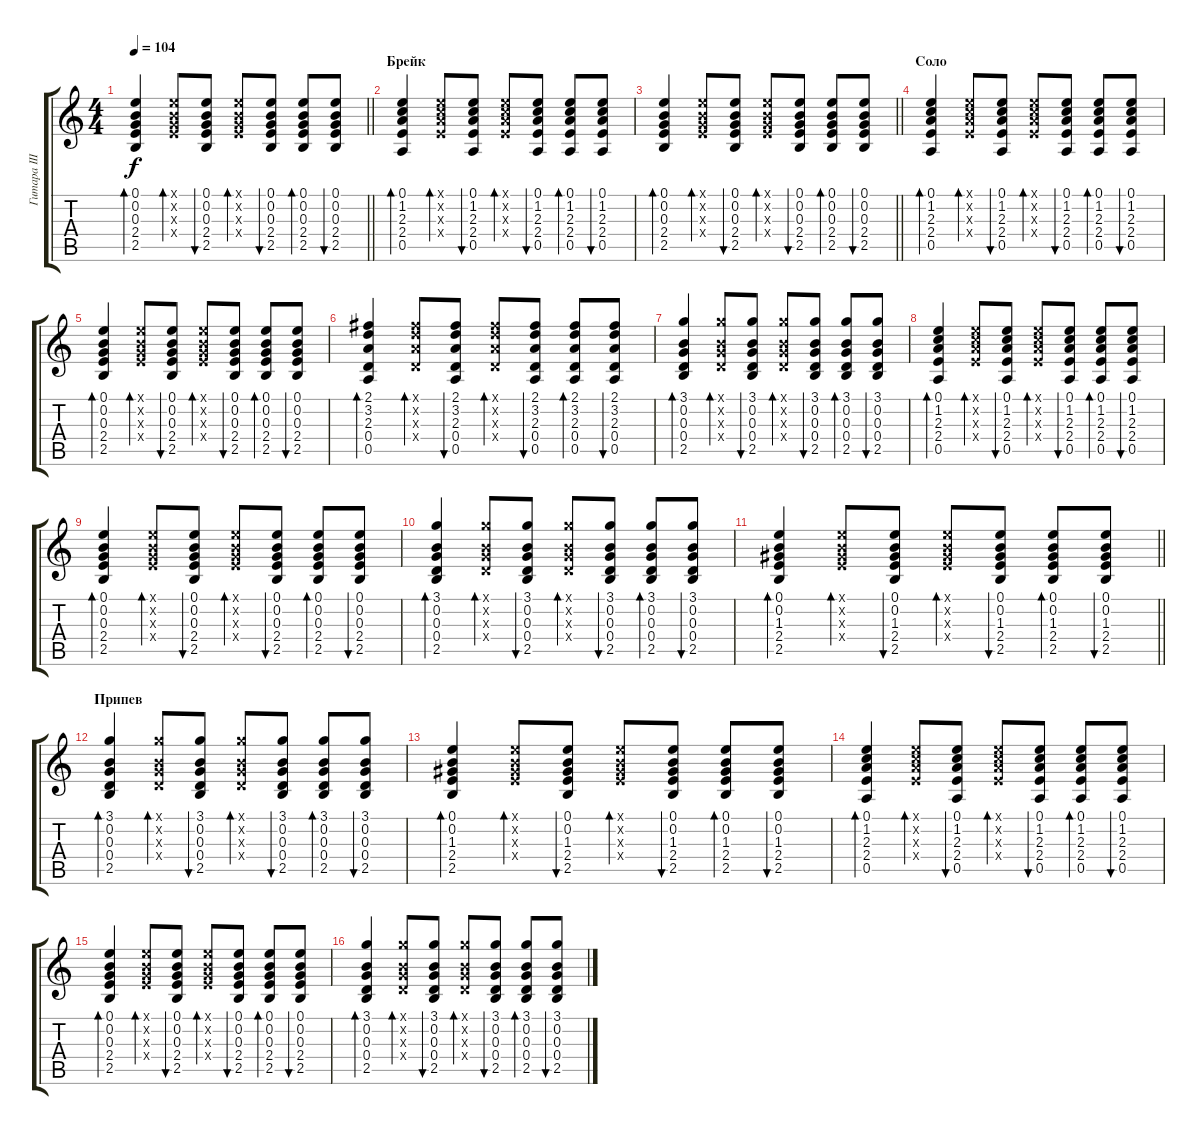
\track ("Гитара III" "Гитара III") {instrument electricguitarclean}
\staff {score tabs}
\tuning (E4 B3 G3 D3 A2 E2) {hide}
\ts (4 4)
\tempo 104
\clef g2
\barLineRight lightlight
\ks c
(0.1 0.2 0.3 2.4 2.5).4{bd 60 dy f} (0.1{x} 0.2{x} 0.3{x} 2.4{x}).8{bd 60} (0.1 0.2 0.3 2.4 2.5).8{bu 60} (0.1{x} 0.2{x} 0.3{x} 2.4{x}).8{bd 60} (0.1 0.2 0.3 2.4 2.5).8{bu 60} (0.1 0.2 0.3 2.4 2.5).8{bd 60} (0.1 0.2 0.3 2.4 2.5).8{bu 60} |
\section ("" "Брейк")
(0.1 1.2 2.3 2.4 0.5).4{bd 60} (0.1{x} 1.2{x} 2.3{x} 2.4{x}).8{bd 60} (0.1 1.2 2.3 2.4 0.5).8{bu 60} (0.1{x} 1.2{x} 2.3{x} 2.4{x}).8{bd 60} (0.1 1.2 2.3 2.4 0.5).8{bu 60} (0.1 1.2 2.3 2.4 0.5).8{bd 60} (0.1 1.2 2.3 2.4 0.5).8{bu 60} |
\barLineRight lightlight
(0.1 0.2 0.3 2.4 2.5).4{bd 60} (0.1{x} 0.2{x} 0.3{x} 2.4{x}).8{bd 60} (0.1 0.2 0.3 2.4 2.5).8{bu 60} (0.1{x} 0.2{x} 0.3{x} 2.4{x}).8{bd 60} (0.1 0.2 0.3 2.4 2.5).8{bu 60} (0.1 0.2 0.3 2.4 2.5).8{bd 60} (0.1 0.2 0.3 2.4 2.5).8{bu 60} |
\section ("" "Соло")
(0.1 1.2 2.3 2.4 0.5).4{bd 60} (0.1{x} 1.2{x} 2.3{x} 2.4{x}).8{bd 60} (0.1 1.2 2.3 2.4 0.5).8{bu 60} (0.1{x} 1.2{x} 2.3{x} 2.4{x}).8{bd 60} (0.1 1.2 2.3 2.4 0.5).8{bu 60} (0.1 1.2 2.3 2.4 0.5).8{bd 60} (0.1 1.2 2.3 2.4 0.5).8{bu 60} |
(0.1 0.2 0.3 2.4 2.5).4{bd 60} (0.1{x} 0.2{x} 0.3{x} 2.4{x}).8{bd 60} (0.1 0.2 0.3 2.4 2.5).8{bu 60} (0.1{x} 0.2{x} 0.3{x} 2.4{x}).8{bd 60} (0.1 0.2 0.3 2.4 2.5).8{bu 60} (0.1 0.2 0.3 2.4 2.5).8{bd 60} (0.1 0.2 0.3 2.4 2.5).8{bu 60} |
(2.1 3.2 2.3 0.4 0.5).4{bd 60} (2.1{x} 3.2{x} 2.3{x} 0.4{x}).8{bd 60} (2.1 3.2 2.3 0.4 0.5).8{bu 60} (2.1{x} 3.2{x} 2.3{x} 0.4{x}).8{bd 60} (2.1 3.2 2.3 0.4 0.5).8{bu 60} (2.1 3.2 2.3 0.4 0.5).8{bd 60} (2.1 3.2 2.3 0.4 0.5).8{bu 60} |
(3.1 0.2 0.3 0.4 2.5).4{bd 60} (3.1{x} 0.2{x} 0.3{x} 0.4{x}).8{bd 60} (3.1 0.2 0.3 0.4 2.5).8{bu 60} (3.1{x} 0.2{x} 0.3{x} 0.4{x}).8{bd 60} (3.1 0.2 0.3 0.4 2.5).8{bu 60} (3.1 0.2 0.3 0.4 2.5).8{bd 60} (3.1 0.2 0.3 0.4 2.5).8{bu 60} |
(0.1 1.2 2.3 2.4 0.5).4{bd 60} (0.1{x} 1.2{x} 2.3{x} 2.4{x}).8{bd 60} (0.1 1.2 2.3 2.4 0.5).8{bu 60} (0.1{x} 1.2{x} 2.3{x} 2.4{x}).8{bd 60} (0.1 1.2 2.3 2.4 0.5).8{bu 60} (0.1 1.2 2.3 2.4 0.5).8{bd 60} (0.1 1.2 2.3 2.4 0.5).8{bu 60} |
(0.1 0.2 0.3 2.4 2.5).4{bd 60} (0.1{x} 0.2{x} 0.3{x} 2.4{x}).8{bd 60} (0.1 0.2 0.3 2.4 2.5).8{bu 60} (0.1{x} 0.2{x} 0.3{x} 2.4{x}).8{bd 60} (0.1 0.2 0.3 2.4 2.5).8{bu 60} (0.1 0.2 0.3 2.4 2.5).8{bd 60} (0.1 0.2 0.3 2.4 2.5).8{bu 60} |
(3.1 0.2 0.3 0.4 2.5).4{bd 60} (3.1{x} 0.2{x} 0.3{x} 0.4{x}).8{bd 60} (3.1 0.2 0.3 0.4 2.5).8{bu 60} (3.1{x} 0.2{x} 0.3{x} 0.4{x}).8{bd 60} (3.1 0.2 0.3 0.4 2.5).8{bu 60} (3.1 0.2 0.3 0.4 2.5).8{bd 60} (3.1 0.2 0.3 0.4 2.5).8{bu 60} |
\barLineRight lightlight
(0.1 0.2 1.3 2.4 2.5).4{bd 60} (0.1{x} 0.2{x} 1.3{x} 2.4{x}).8{bd 60} (0.1 0.2 1.3 2.4 2.5).8{bu 60} (0.1{x} 0.2{x} 1.3{x} 2.4{x}).8{bd 60} (0.1 0.2 1.3 2.4 2.5).8{bu 60} (0.1 0.2 1.3 2.4 2.5).8{bd 60} (0.1 0.2 1.3 2.4 2.5).8{bu 60} |
\section ("" "Припев")
(3.1 0.2 0.3 0.4 2.5).4{bd 60} (3.1{x} 0.2{x} 0.3{x} 0.4{x}).8{bd 60} (3.1 0.2 0.3 0.4 2.5).8{bu 60} (3.1{x} 0.2{x} 0.3{x} 0.4{x}).8{bd 60} (3.1 0.2 0.3 0.4 2.5).8{bu 60} (3.1 0.2 0.3 0.4 2.5).8{bd 60} (3.1 0.2 0.3 0.4 2.5).8{bu 60} |
(0.1 0.2 1.3 2.4 2.5).4{bd 60} (0.1{x} 0.2{x} 1.3{x} 2.4{x}).8{bd 60} (0.1 0.2 1.3 2.4 2.5).8{bu 60} (0.1{x} 0.2{x} 1.3{x} 2.4{x}).8{bd 60} (0.1 0.2 1.3 2.4 2.5).8{bu 60} (0.1 0.2 1.3 2.4 2.5).8{bd 60} (0.1 0.2 1.3 2.4 2.5).8{bu 60} |
(0.1 1.2 2.3 2.4 0.5).4{bd 60} (0.1{x} 1.2{x} 2.3{x} 2.4{x}).8{bd 60} (0.1 1.2 2.3 2.4 0.5).8{bu 60} (0.1{x} 1.2{x} 2.3{x} 2.4{x}).8{bd 60} (0.1 1.2 2.3 2.4 0.5).8{bu 60} (0.1 1.2 2.3 2.4 0.5).8{bd 60} (0.1 1.2 2.3 2.4 0.5).8{bu 60} |
(0.1 0.2 0.3 2.4 2.5).4{bd 60} (0.1{x} 0.2{x} 0.3{x} 2.4{x}).8{bd 60} (0.1 0.2 0.3 2.4 2.5).8{bu 60} (0.1{x} 0.2{x} 0.3{x} 2.4{x}).8{bd 60} (0.1 0.2 0.3 2.4 2.5).8{bu 60} (0.1 0.2 0.3 2.4 2.5).8{bd 60} (0.1 0.2 0.3 2.4 2.5).8{bu 60} |
(3.1 0.2 0.3 0.4 2.5).4{bd 60} (3.1{x} 0.2{x} 0.3{x} 0.4{x}).8{bd 60} (3.1 0.2 0.3 0.4 2.5).8{bu 60} (3.1{x} 0.2{x} 0.3{x} 0.4{x}).8{bd 60} (3.1 0.2 0.3 0.4 2.5).8{bu 60} (3.1 0.2 0.3 0.4 2.5).8{bd 60} (3.1 0.2 0.3 0.4 2.5).8{bu 60}
